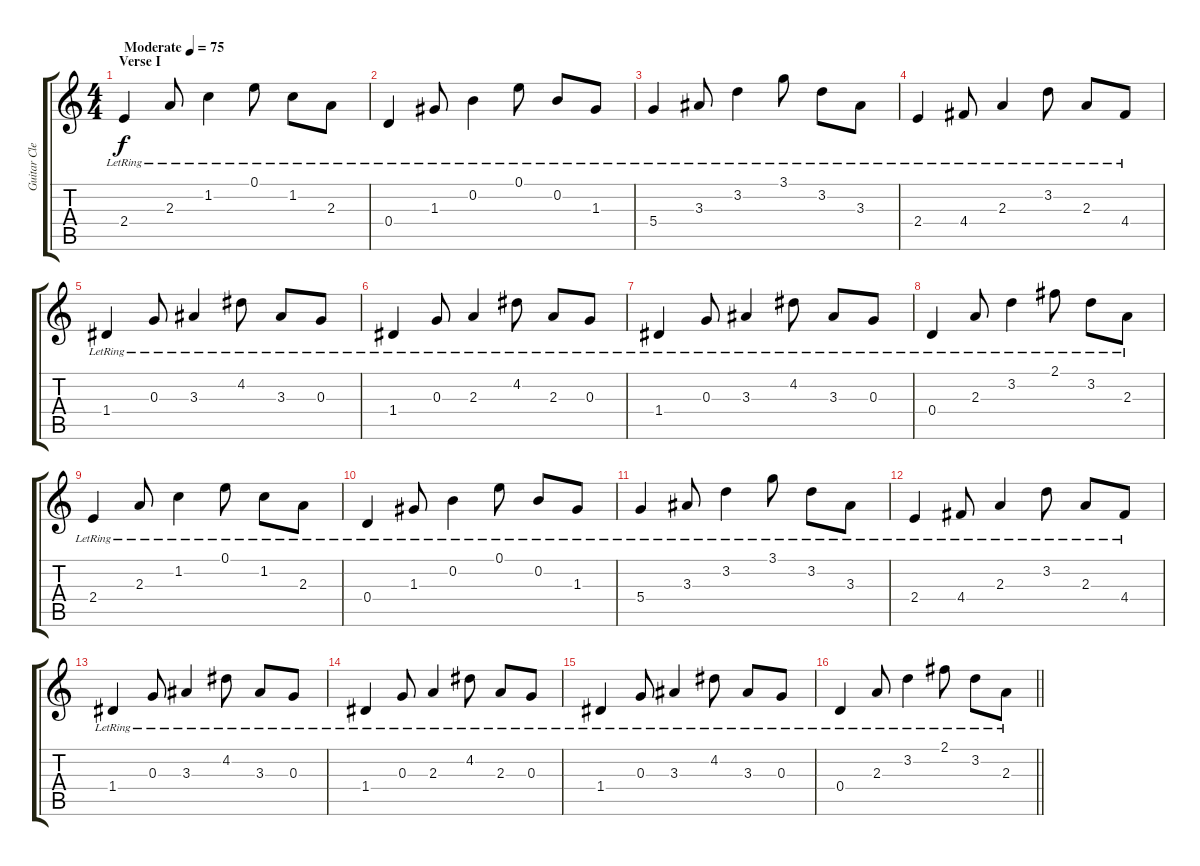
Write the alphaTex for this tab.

\track ("Guitar Clean" "Guitar Cle") {instrument electricguitarclean}
\staff {score tabs}
\tuning (E4 B3 G3 D3 A2 E2) {hide}
\ts (4 4)
\section ("" "Verse I")
\tempo (75 "Moderate")
\clef g2
\ks c
2.4{lr}.4{dy f instrument electricguitarclean} 2.3{lr}.8 1.2{lr}.4 0.1{lr}.8 1.2{lr}.8 2.3{lr}.8 |
0.4{lr}.4 1.3{lr}.8 0.2{lr}.4 0.1{lr}.8 0.2{lr}.8 1.3{lr}.8 |
5.4{lr}.4 3.3{lr}.8 3.2{lr}.4 3.1{lr}.8 3.2{lr}.8 3.3{lr}.8 |
2.4{lr}.4 4.4{lr}.8 2.3{lr}.4 3.2{lr}.8 2.3{lr}.8 4.4{lr}.8 |
1.4{lr}.4 0.3{lr}.8 3.3{lr}.4 4.2{lr}.8 3.3{lr}.8 0.3{lr}.8 |
1.4{lr}.4 0.3{lr}.8 2.3{lr}.4 4.2{lr}.8 2.3{lr}.8 0.3{lr}.8 |
1.4{lr}.4 0.3{lr}.8 3.3{lr}.4 4.2{lr}.8 3.3{lr}.8 0.3{lr}.8 |
0.4{lr}.4 2.3{lr}.8 3.2{lr}.4 2.1{lr}.8 3.2{lr}.8 2.3{lr}.8 |
2.4{lr}.4 2.3{lr}.8 1.2{lr}.4 0.1{lr}.8 1.2{lr}.8 2.3{lr}.8 |
0.4{lr}.4 1.3{lr}.8 0.2{lr}.4 0.1{lr}.8 0.2{lr}.8 1.3{lr}.8 |
5.4{lr}.4 3.3{lr}.8 3.2{lr}.4 3.1{lr}.8 3.2{lr}.8 3.3{lr}.8 |
2.4{lr}.4 4.4{lr}.8 2.3{lr}.4 3.2{lr}.8 2.3{lr}.8 4.4{lr}.8 |
1.4{lr}.4 0.3{lr}.8 3.3{lr}.4 4.2{lr}.8 3.3{lr}.8 0.3{lr}.8 |
1.4{lr}.4 0.3{lr}.8 2.3{lr}.4 4.2{lr}.8 2.3{lr}.8 0.3{lr}.8 |
1.4{lr}.4 0.3{lr}.8 3.3{lr}.4 4.2{lr}.8 3.3{lr}.8 0.3{lr}.8 |
\barLineRight lightlight
0.4{lr}.4 2.3{lr}.8 3.2{lr}.4 2.1{lr}.8 3.2{lr}.8 2.3{lr}.8
